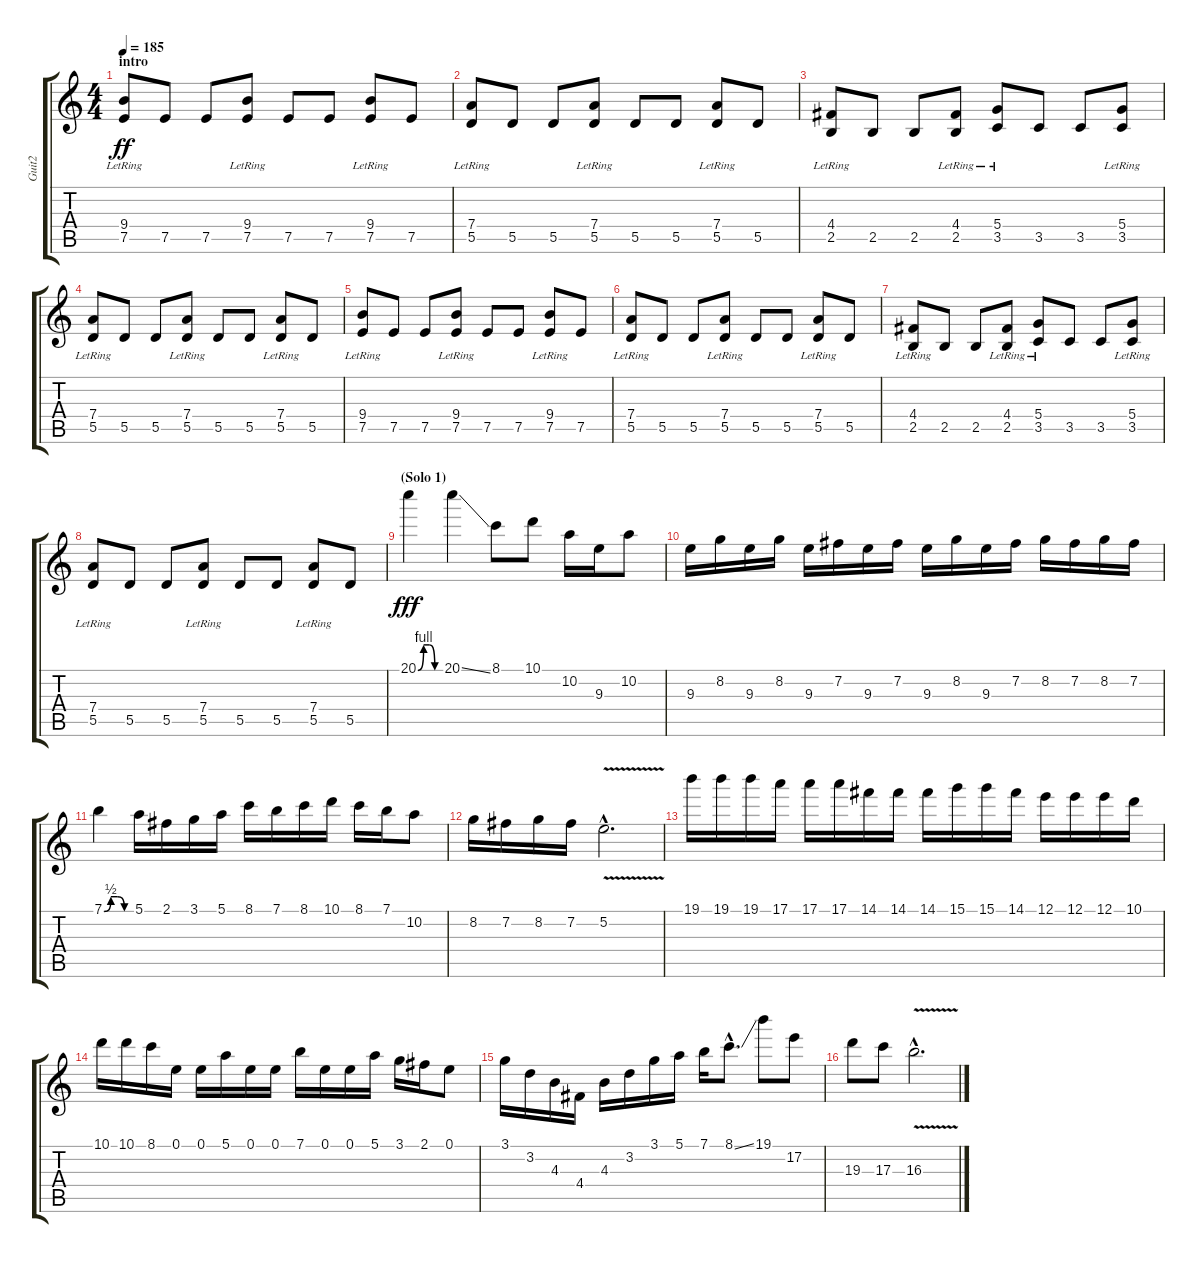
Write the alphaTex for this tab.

\track ("Guit2" "Guit2") {instrument overdrivenguitar}
\staff {score tabs}
\tuning (E4 B3 G3 D3 A2 E2) {hide}
\ts (4 4)
\section ("" "intro")
\tempo 185
\clef g2
\ks c
(9.4{lr} 7.5).8{dy ff instrument overdrivenguitar} 7.5.8 7.5.8 (9.4{lr} 7.5).8 7.5.8 7.5.8 (9.4{lr} 7.5).8 7.5.8 |
(7.4{lr} 5.5).8 5.5.8 5.5.8 (7.4{lr} 5.5).8 5.5.8 5.5.8 (7.4{lr} 5.5).8 5.5.8 |
(4.4{lr} 2.5).8 2.5.8 2.5.8 (4.4{lr} 2.5).8 (5.4{lr} 3.5).8 3.5.8 3.5.8 (5.4{lr} 3.5).8 |
(7.4{lr} 5.5).8 5.5.8 5.5.8 (7.4{lr} 5.5).8 5.5.8 5.5.8 (7.4{lr} 5.5).8 5.5.8 |
(9.4{lr} 7.5).8 7.5.8 7.5.8 (9.4{lr} 7.5).8 7.5.8 7.5.8 (9.4{lr} 7.5).8 7.5.8 |
(7.4{lr} 5.5).8 5.5.8 5.5.8 (7.4{lr} 5.5).8 5.5.8 5.5.8 (7.4{lr} 5.5).8 5.5.8 |
(4.4{lr} 2.5).8 2.5.8 2.5.8 (4.4{lr} 2.5).8 (5.4{lr} 3.5).8 3.5.8 3.5.8 (5.4{lr} 3.5).8 |
(7.4{lr} 5.5).8 5.5.8 5.5.8 (7.4{lr} 5.5).8 5.5.8 5.5.8 (7.4{lr} 5.5).8 5.5.8 |
\section ("" "(Solo 1)")
20.1{be (custom 0 0 15 4 30 4 45 0 60 0)}.4{dy fff} 20.1{ss}.4 8.1.8 10.1.8 10.2.16 9.3.16 10.2.8 |
9.3.16 8.2.16 9.3.16 8.2.16 9.3.16 7.2.16 9.3.16 7.2.16 9.3.16 8.2.16 9.3.16 7.2.16 8.2.16 7.2.16 8.2.16 7.2.16 |
7.1{be (custom 0 0 15 2 30 2 45 0 60 0)}.4 5.1.16 2.1.16 3.1.16 5.1.16 8.1.16 7.1.16 8.1.16 10.1.16 8.1.16 7.1.16 10.2.8 |
8.2.16 7.2.16 8.2.16 7.2.16 5.2{v hac}.2{d} |
19.1.16 19.1.16 19.1.16 17.1.16 17.1.16 17.1.16 14.1.16 14.1.16 14.1.16 15.1.16 15.1.16 14.1.16 12.1.16 12.1.16 12.1.16 10.1.16 |
10.1.16 10.1.16 8.1.16 0.1.16 0.1.16 5.1.16 0.1.16 0.1.16 7.1.16 0.1.16 0.1.16 5.1.16 3.1.16 2.1.16 0.1.8 |
3.1.16 3.2.16 4.3.16 4.4.16 4.3.16 3.2.16 3.1.16 5.1.16 7.1.16 8.1{ss hac}.8{d} 19.1.8 17.2.8 |
19.3.8 17.3.8 16.3{v hac}.2{d}
